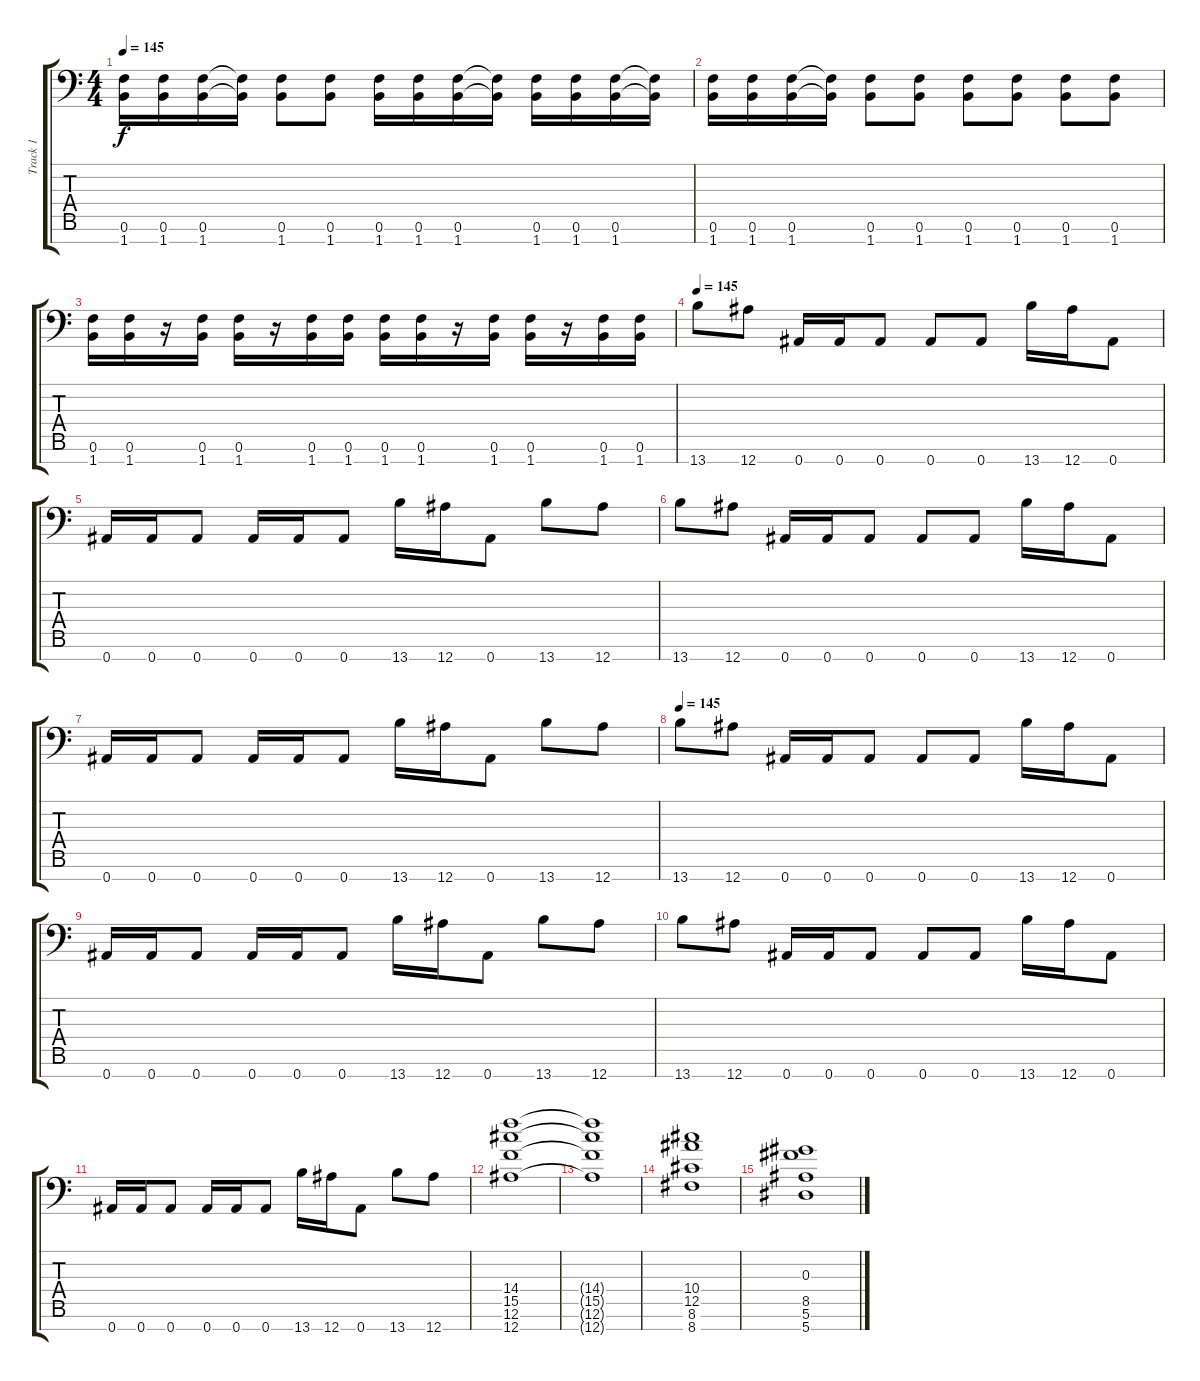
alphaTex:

\track ("Track 1" "Track 1") {instrument distortionguitar}
\staff {score tabs}
\tuning (F4 C4 Ab3 Eb3 Bb2 F2 Bb1) {hide}
\ts (4 4)
\tempo 145
\clef f4
\ks c
(0.6 1.7).16{dy f} (0.6 1.7).16 (0.6 1.7).16 (0.6{t} 1.7{t}).16 (0.6 1.7).8 (0.6 1.7).8 (0.6 1.7).16 (0.6 1.7).16 (0.6 1.7).16 (0.6{t} 1.7{t}).16 (0.6 1.7).16 (0.6 1.7).16 (0.6 1.7).16 (0.6{t} 1.7{t}).16 |
(0.6 1.7).16 (0.6 1.7).16 (0.6 1.7).16 (0.6{t} 1.7{t}).16 (0.6 1.7).8 (0.6 1.7).8 (0.6 1.7).8 (0.6 1.7).8 (0.6 1.7).8 (0.6 1.7).8 |
(0.6 1.7).16 (0.6 1.7).16 r.16 (0.6 1.7).16 (0.6 1.7).16 r.16 (0.6 1.7).16 (0.6 1.7).16 (0.6 1.7).16 (0.6 1.7).16 r.16 (0.6 1.7).16 (0.6 1.7).16 r.16 (0.6 1.7).16 (0.6 1.7).16 |
\tempo 145
13.7.8 12.7.8 0.7.16 0.7.16 0.7.8 0.7.8 0.7.8 13.7.16 12.7.16 0.7.8 |
0.7.16 0.7.16 0.7.8 0.7.16 0.7.16 0.7.8 13.7.16 12.7.16 0.7.8 13.7.8 12.7.8 |
13.7.8 12.7.8 0.7.16 0.7.16 0.7.8 0.7.8 0.7.8 13.7.16 12.7.16 0.7.8 |
0.7.16 0.7.16 0.7.8 0.7.16 0.7.16 0.7.8 13.7.16 12.7.16 0.7.8 13.7.8 12.7.8 |
\tempo 145
13.7.8 12.7.8 0.7.16 0.7.16 0.7.8 0.7.8 0.7.8 13.7.16 12.7.16 0.7.8 |
0.7.16 0.7.16 0.7.8 0.7.16 0.7.16 0.7.8 13.7.16 12.7.16 0.7.8 13.7.8 12.7.8 |
13.7.8 12.7.8 0.7.16 0.7.16 0.7.8 0.7.8 0.7.8 13.7.16 12.7.16 0.7.8 |
0.7.16 0.7.16 0.7.8 0.7.16 0.7.16 0.7.8 13.7.16 12.7.16 0.7.8 13.7.8 12.7.8 |
(14.4 15.5 12.6 12.7).1 |
(14.4{t} 15.5{t} 12.6{t} 12.7{t}).1 |
(10.4 12.5 8.6 8.7).1 |
(0.3 8.5 5.6 5.7).1
